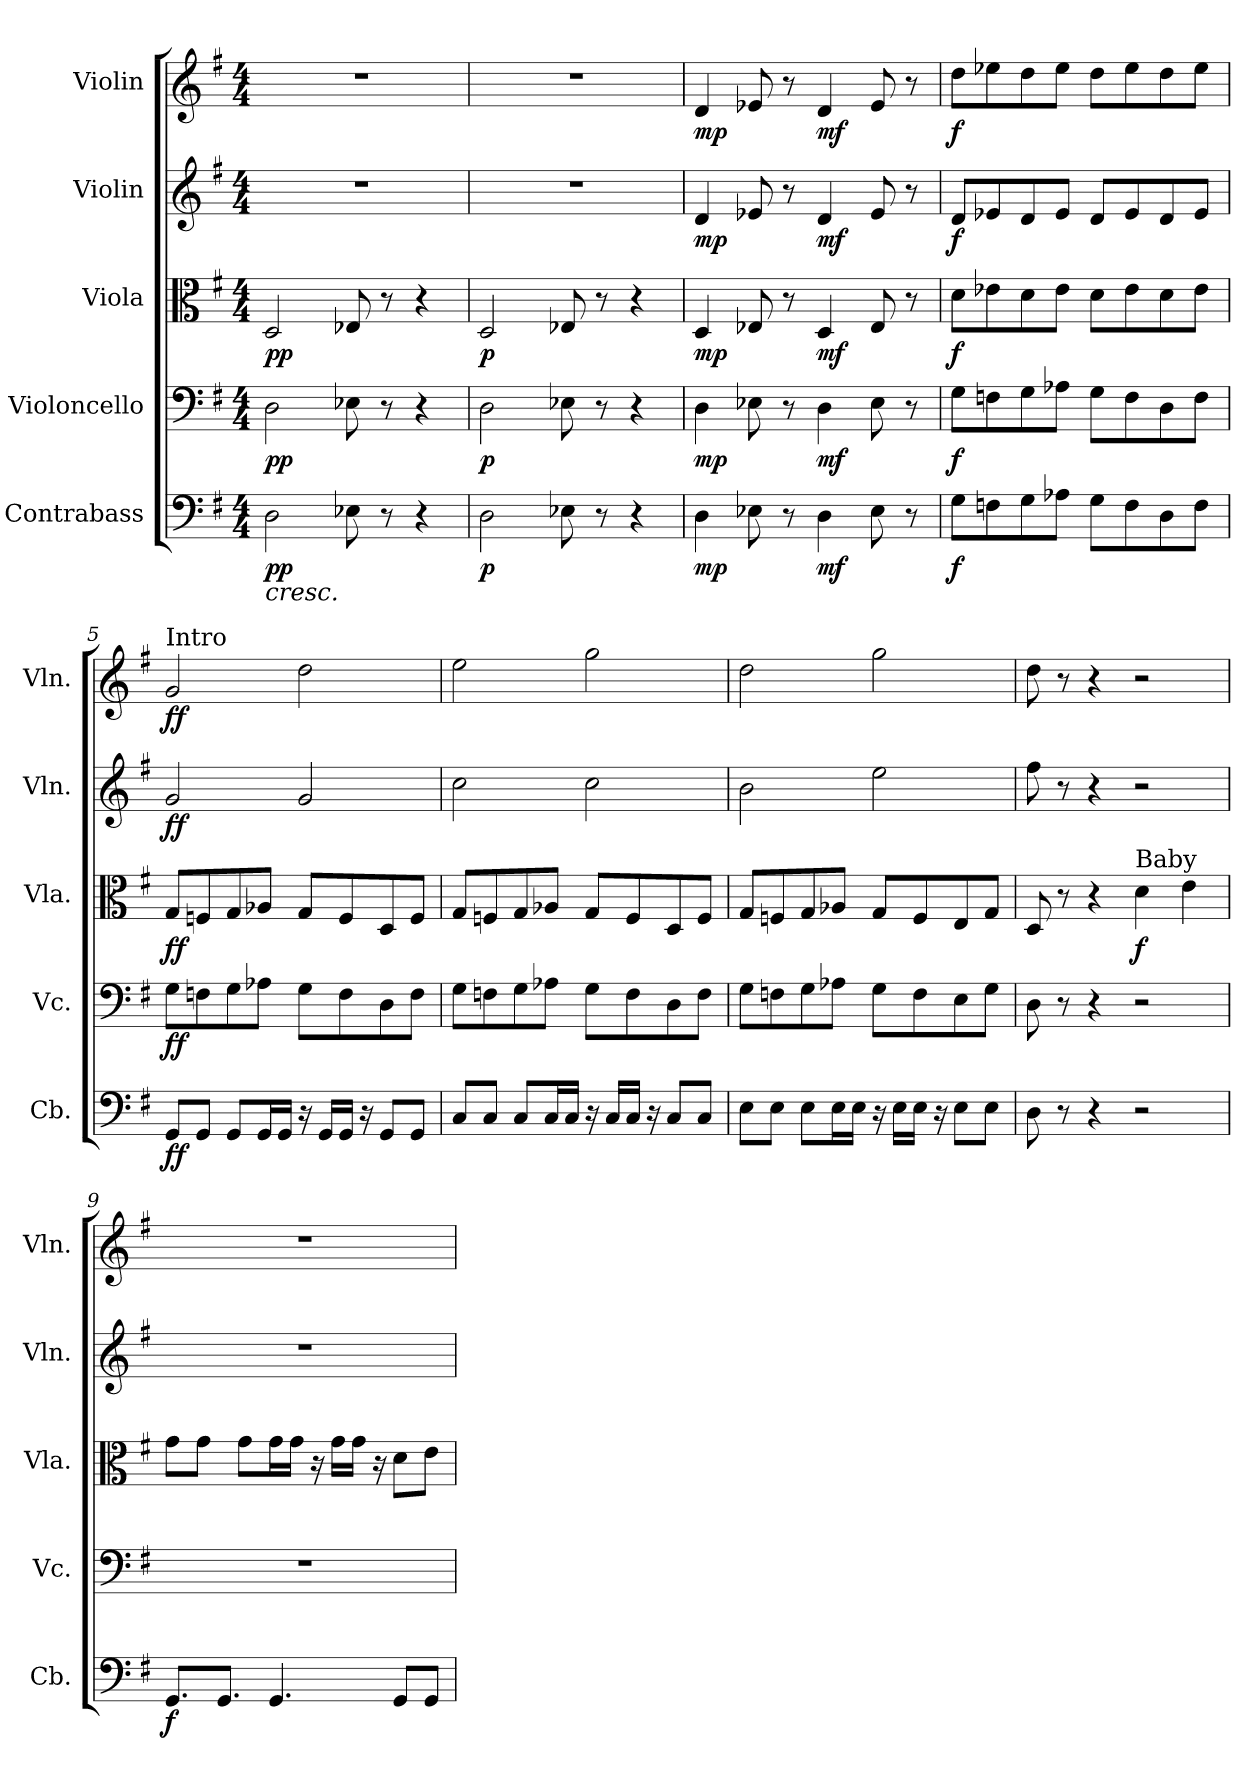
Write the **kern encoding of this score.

**kern	**dynam	**kern	**dynam	**kern	**dynam	**kern	**dynam	**kern	**dynam
*part5	*part5	*part4	*part4	*part3	*part3	*part2	*part2	*part1	*part1
*staff5	*staff5	*staff4	*staff4	*staff3	*staff3	*staff2	*staff2	*staff1	*staff1
*I"Contrabass	*	*I"Violoncello	*	*I"Viola	*	*I"Violin	*	*I"Violin	*
*I'Cb.	*	*I'Vc.	*	*I'Vla.	*	*I'Vln.	*	*I'Vln.	*
*clefF4	*	*clefF4	*	*clefC3	*	*clefG2	*	*clefG2	*
*ITrd7c12	*	*	*	*	*	*	*	*	*
*k[f#]	*	*k[f#]	*	*k[f#]	*	*k[f#]	*	*k[f#]	*
*M4/4	*	*M4/4	*	*M4/4	*	*M4/4	*	*M4/4	*
=1	=1	=1	=1	=1	=1	=1	=1	=1	=1
!	!LO:HP:b	!	!	!	!	!	!	!	!
!	!LO:DY:n=1:b	!	!LO:DY:b	!	!LO:DY:b	!	!	!	!
2DD\	< pp	2D\	pp	2D/	pp	1r	.	1r	.
8EE-X\	.	8E-X\	.	8E-X/	.	.	.	.	.
8r	.	8r	.	8r	.	.	.	.	.
4r	.	4r	.	4r	.	.	.	.	.
=2	=2	=2	=2	=2	=2	=2	=2	=2	=2
!	!LO:DY:b	!	!LO:DY:b	!	!LO:DY:b	!	!	!	!
2DD\	p	2D\	p	2D/	p	1r	.	1r	.
8EE-X\	.	8E-X\	.	8E-X/	.	.	.	.	.
8r	.	8r	.	8r	.	.	.	.	.
4r	.	4r	.	4r	.	.	.	.	.
=3	=3	=3	=3	=3	=3	=3	=3	=3	=3
!	!LO:DY:b	!	!LO:DY:b	!	!LO:DY:b	!	!LO:DY:b	!	!LO:DY:b
4DD\	mp	4D\	mp	4D/	mp	4d/	mp	4d/	mp
8EE-X\	.	8E-X\	.	8E-X/	.	8e-X/	.	8e-X/	.
8r	.	8r	.	8r	.	8r	.	8r	.
!	!LO:DY:b	!	!LO:DY:b	!	!LO:DY:b	!	!LO:DY:b	!	!LO:DY:b
4DD\	mf	4D\	mf	4D/	mf	4d/	mf	4d/	mf
8EE-\	.	8E-\	.	8E-/	.	8e-/	.	8e-/	.
8r	.	8r	.	8r	.	8r	.	8r	.
=4	=4	=4	=4	=4	=4	=4	=4	=4	=4
!	!LO:DY:b	!	!LO:DY:b	!	!LO:DY:b	!	!LO:DY:b	!	!LO:DY:b
8GG\L	f	8G\L	f	8d\L	f	8d/L	f	8dd\L	f
8FFn\	.	8Fn\	.	8e-X\	.	8e-X/	.	8ee-X\	.
8GG\	.	8G\	.	8d\	.	8d/	.	8dd\	.
8AA-X\J	.	8A-X\J	.	8e-\J	.	8e-/J	.	8ee-\J	.
8GG\L	.	8G\L	.	8d\L	.	8d/L	.	8dd\L	.
8FF\	.	8F\	.	8e-\	.	8e-/	.	8ee-\	.
8DD\	.	8D\	.	8d\	.	8d/	.	8dd\	.
8FF\J	.	8F\J	.	8e-\J	.	8e-/J	.	8ee-\J	.
.	[	.	.	.	.	.	.	.	.
!!LO:LB:g=z
=5	=5	=5	=5	=5	=5	=5	=5	=5	=5
!	!	!	!	!	!	!	!	!LO:TX:a:t=Intro	!
!	!LO:DY:b	!	!LO:DY:b	!	!LO:DY:b	!	!LO:DY:b	!	!LO:DY:b
8GGG/L	ff	8G\L	ff	8G/L	ff	2g/	ff	2g/	ff
8GGG/J	.	8Fn\	.	8Fn/	.	.	.	.	.
8GGG/L	.	8G\	.	8G/	.	.	.	.	.
16GGG/L	.	8A-X\J	.	8A-X/J	.	.	.	.	.
16GGG/JJ	.	.	.	.	.	.	.	.	.
16r	.	8G\L	.	8G/L	.	2g/	.	2dd\	.
16GGG/LL	.	.	.	.	.	.	.	.	.
16GGG/JJ	.	8F\	.	8F/	.	.	.	.	.
16r	.	.	.	.	.	.	.	.	.
8GGG/L	.	8D\	.	8D/	.	.	.	.	.
8GGG/J	.	8F\J	.	8F/J	.	.	.	.	.
=6	=6	=6	=6	=6	=6	=6	=6	=6	=6
8CC/L	.	8G\L	.	8G/L	.	2cc\	.	2ee\	.
8CC/J	.	8Fn\	.	8Fn/	.	.	.	.	.
8CC/L	.	8G\	.	8G/	.	.	.	.	.
16CC/L	.	8A-X\J	.	8A-X/J	.	.	.	.	.
16CC/JJ	.	.	.	.	.	.	.	.	.
16r	.	8G\L	.	8G/L	.	2cc\	.	2gg\	.
16CC/LL	.	.	.	.	.	.	.	.	.
16CC/JJ	.	8F\	.	8F/	.	.	.	.	.
16r	.	.	.	.	.	.	.	.	.
8CC/L	.	8D\	.	8D/	.	.	.	.	.
8CC/J	.	8F\J	.	8F/J	.	.	.	.	.
=7	=7	=7	=7	=7	=7	=7	=7	=7	=7
8EE\L	.	8G\L	.	8G/L	.	2b\	.	2dd\	.
8EE\J	.	8Fn\	.	8Fn/	.	.	.	.	.
8EE\L	.	8G\	.	8G/	.	.	.	.	.
16EE\L	.	8A-X\J	.	8A-X/J	.	.	.	.	.
16EE\JJ	.	.	.	.	.	.	.	.	.
16r	.	8G\L	.	8G/L	.	2ee\	.	2gg\	.
16EE\LL	.	.	.	.	.	.	.	.	.
16EE\JJ	.	8F\	.	8F/	.	.	.	.	.
16r	.	.	.	.	.	.	.	.	.
8EE\L	.	8E\	.	8E/	.	.	.	.	.
8EE\J	.	8G\J	.	8G/J	.	.	.	.	.
=8	=8	=8	=8	=8	=8	=8	=8	=8	=8
8DD\	.	8D\	.	8D/	.	8ff#\	.	8dd\	.
8r	.	8r	.	8r	.	8r	.	8r	.
4r	.	4r	.	4r	.	4r	.	4r	.
!	!	!	!	!LO:TX:a:t=Baby	!	!	!	!	!
!	!	!	!	!	!LO:DY:b	!	!	!	!
2r	.	2r	.	4d\	f	2r	.	2r	.
.	.	.	.	4e\	.	.	.	.	.
!!LO:PB:g=z
=9	=9	=9	=9	=9	=9	=9	=9	=9	=9
!	!LO:DY:b	!	!	!	!	!	!	!	!
8.GGG/L	f	1r	.	8g\L	.	1r	.	1r	.
.	.	.	.	8g\J	.	.	.	.	.
8.GGG/J	.	.	.	.	.	.	.	.	.
.	.	.	.	8g\L	.	.	.	.	.
4.GGG/	.	.	.	16g\L	.	.	.	.	.
.	.	.	.	16g\JJ	.	.	.	.	.
.	.	.	.	16r	.	.	.	.	.
.	.	.	.	16g\LL	.	.	.	.	.
.	.	.	.	16g\JJ	.	.	.	.	.
.	.	.	.	16r	.	.	.	.	.
8GGG/L	.	.	.	8d\L	.	.	.	.	.
8GGG/J	.	.	.	8e\J	.	.	.	.	.
=	=	=	=	=	=	=	=	=	=
*-	*-	*-	*-	*-	*-	*-	*-	*-	*-
